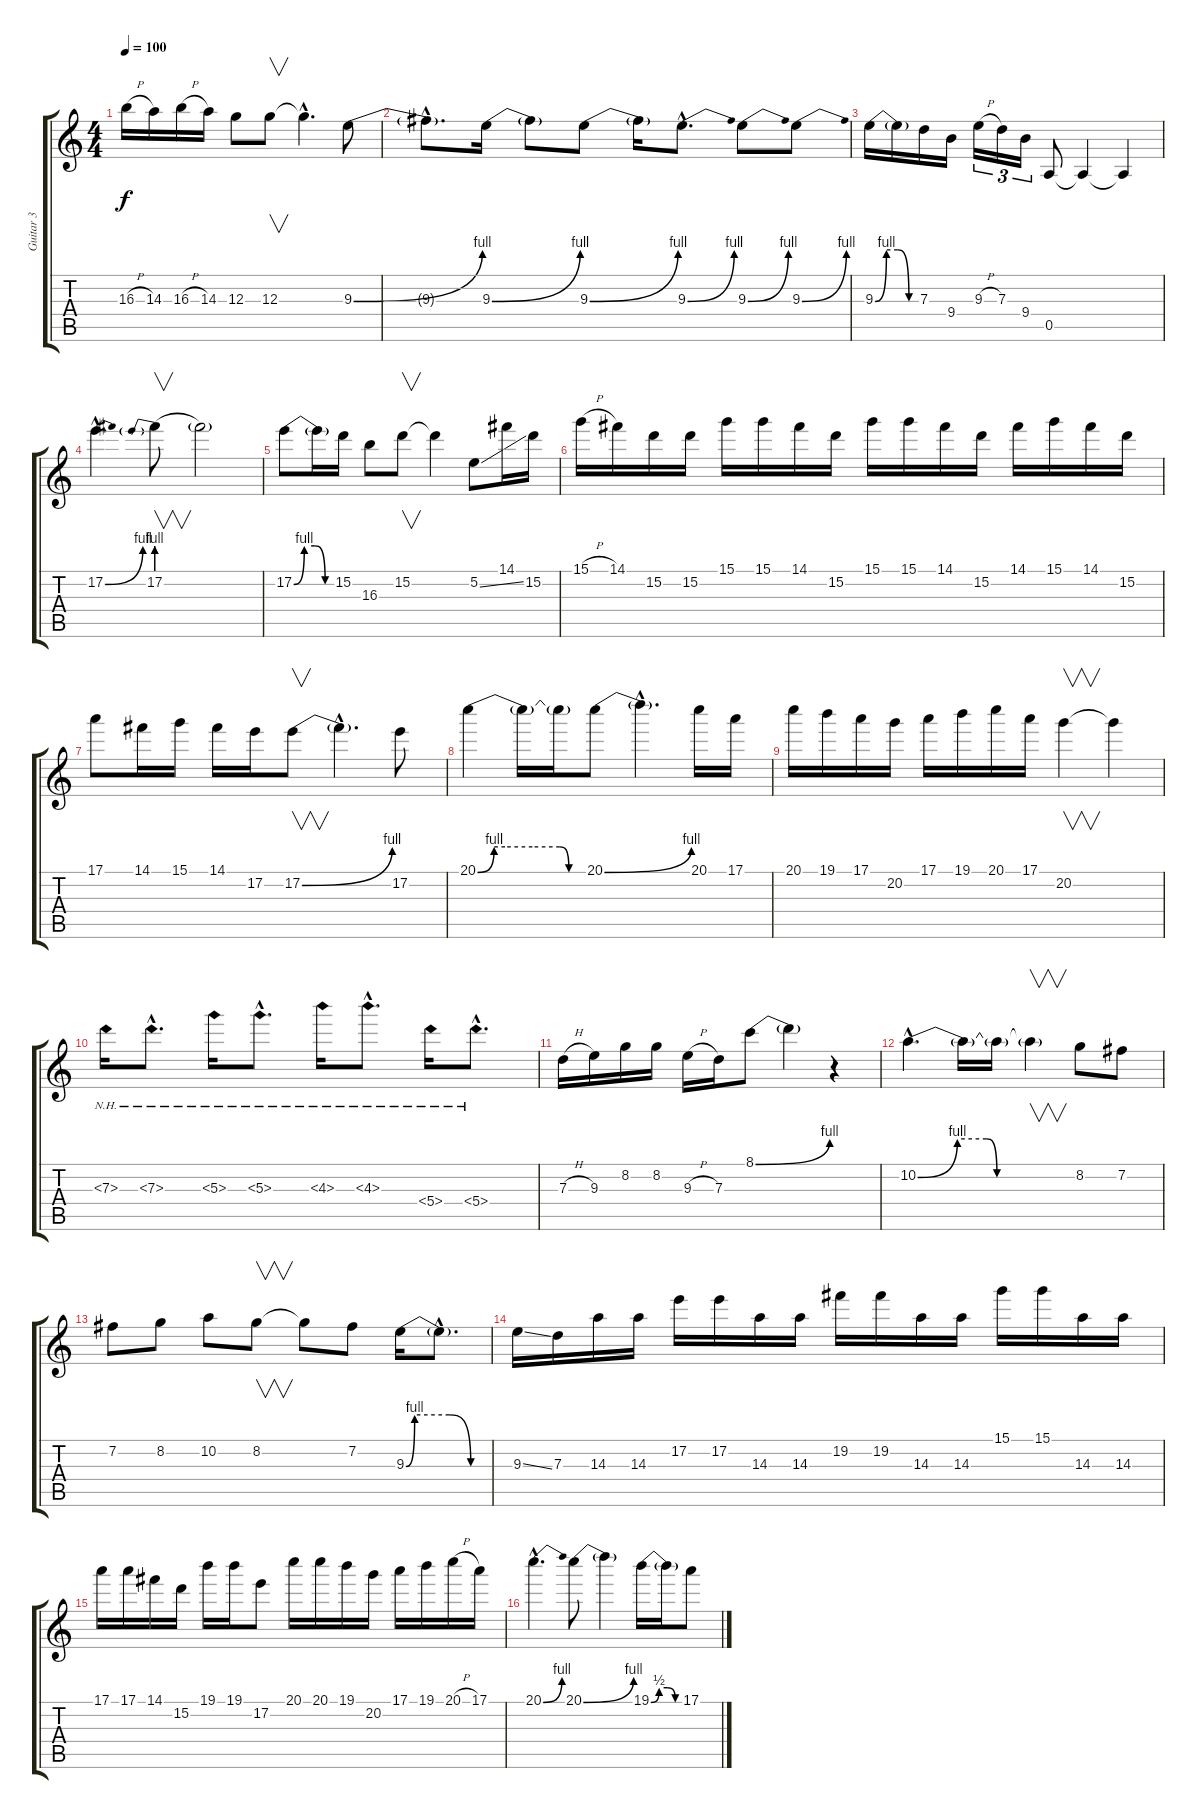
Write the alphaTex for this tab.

\track ("Guitar 3" "Guitar 3") {instrument distortionguitar}
\staff {score tabs}
\tuning (E4 B3 G3 D3 A2 E2) {hide}
\ts (4 4)
\tempo 100
\clef g2
\ks c
16.3{h}.16{dy f} 14.3.16 16.3{h}.16 14.3.16 12.3.8 12.3.8{v} 12.3{hac t}.4{d} 9.3{be (bend 0 0 60 4)}.8 |
9.3{hac t}.8{d} 9.3{be (bend 0 0 60 4)}.16 9.3{t}.8 9.3{be (bend 0 0 60 4)}.8 9.3{t}.16 9.3{be (bend 0 0 60 4) hac}.8{d} 9.3{be (bend 0 0 60 4)}.8 9.3{be (bend 0 0 60 4)}.8 |
9.3{be (custom 0 0 15 4 30 4 45 0 60 0)}.16 9.3{t}.16 7.3.16 9.4.16 9.3{h}.16{tu (3 2)} 7.3.16{tu (3 2)} 9.4.16{tu (3 2)} 0.5.8 0.5{t}.4 0.5{t}.4 |
17.2{be (bend 0 0 60 4) hac}.4{d} 17.2{be (prebend 0 4 60 4)}.8{v} 17.2{t}.2 |
17.2{be (custom 0 0 15 4 30 4 45 0 60 0)}.8 17.2{t}.16 15.2.16 16.3.8 15.2.8{v} 15.2{t}.4 5.2{ss}.8 14.1.16 15.2.16 |
15.1{h}.16 14.1.16 15.2.16 15.2.16 15.1.16 15.1.16 14.1.16 15.2.16 15.1.16 15.1.16 14.1.16 15.2.16 14.1.16 15.1.16 14.1.16 15.2.16 |
17.1.8 14.1.16 15.1.16 14.1.16 17.2.16 17.2{be (bend 0 0 60 4)}.8{v} 17.2{hac t}.4{d} 17.2.8 |
20.1{be (custom 0 0 9 4 15 4 30 4 45 4 50 0 60 0)}.4 20.1{t}.16 20.1{t}.16 20.1{be (bend 0 0 60 4)}.8 20.1{hac t}.4{d} 20.1.16 17.1.16 |
20.1.16 19.1.16 17.1.16 20.2.16 17.1.16 19.1.16 20.1.16 17.1.16 20.2.4{v} 20.2{t}.4 |
7.3{nh}.16 7.3{nh hac}.8{d} 5.3{nh}.16 5.3{nh hac}.8{d} 4.3{nh}.16 4.3{nh hac}.8{d} 5.4{nh}.16 5.4{nh hac}.8{d} |
7.3{h}.16 9.3.16 8.2.16 8.2.16 9.3{h}.16 7.3.16 8.1{be (bend 0 0 60 4)}.8 8.1{t}.4 r.4 |
10.2{be (custom 0 0 15 4 26 4 30 0 45 0 60 0) hac}.4{d} 10.2{t}.16 10.2{t}.16 10.2{t}.4{v} 8.2.8 7.2.8 |
7.2.8 8.2.8 10.2.8 8.2.8{v} 8.2{t}.8 7.2.8 9.3{be (custom 0 0 6 4 15 4 30 4 45 0 60 0)}.16 9.3{hac t}.8{d} |
9.3{ss}.16 7.3.16 14.3.16 14.3.16 17.2.16 17.2.16 14.3.16 14.3.16 19.2.16 19.2.16 14.3.16 14.3.16 15.1.16 15.1.16 14.3.16 14.3.16 |
17.1.16 17.1.16 14.1.16 15.2.16 19.1.16 19.1.16 17.2.8 20.1.16 20.1.16 19.1.16 20.2.16 17.1.16 19.1.16 20.1{h}.16 17.1.16 |
20.1{be (bend 0 0 60 4) hac}.4{d} 20.1{be (bend 0 0 60 4)}.8 20.1{t}.4 19.1{be (custom 0 0 15 2 30 2 45 0 60 0)}.16 19.1{t}.16 17.1.8
